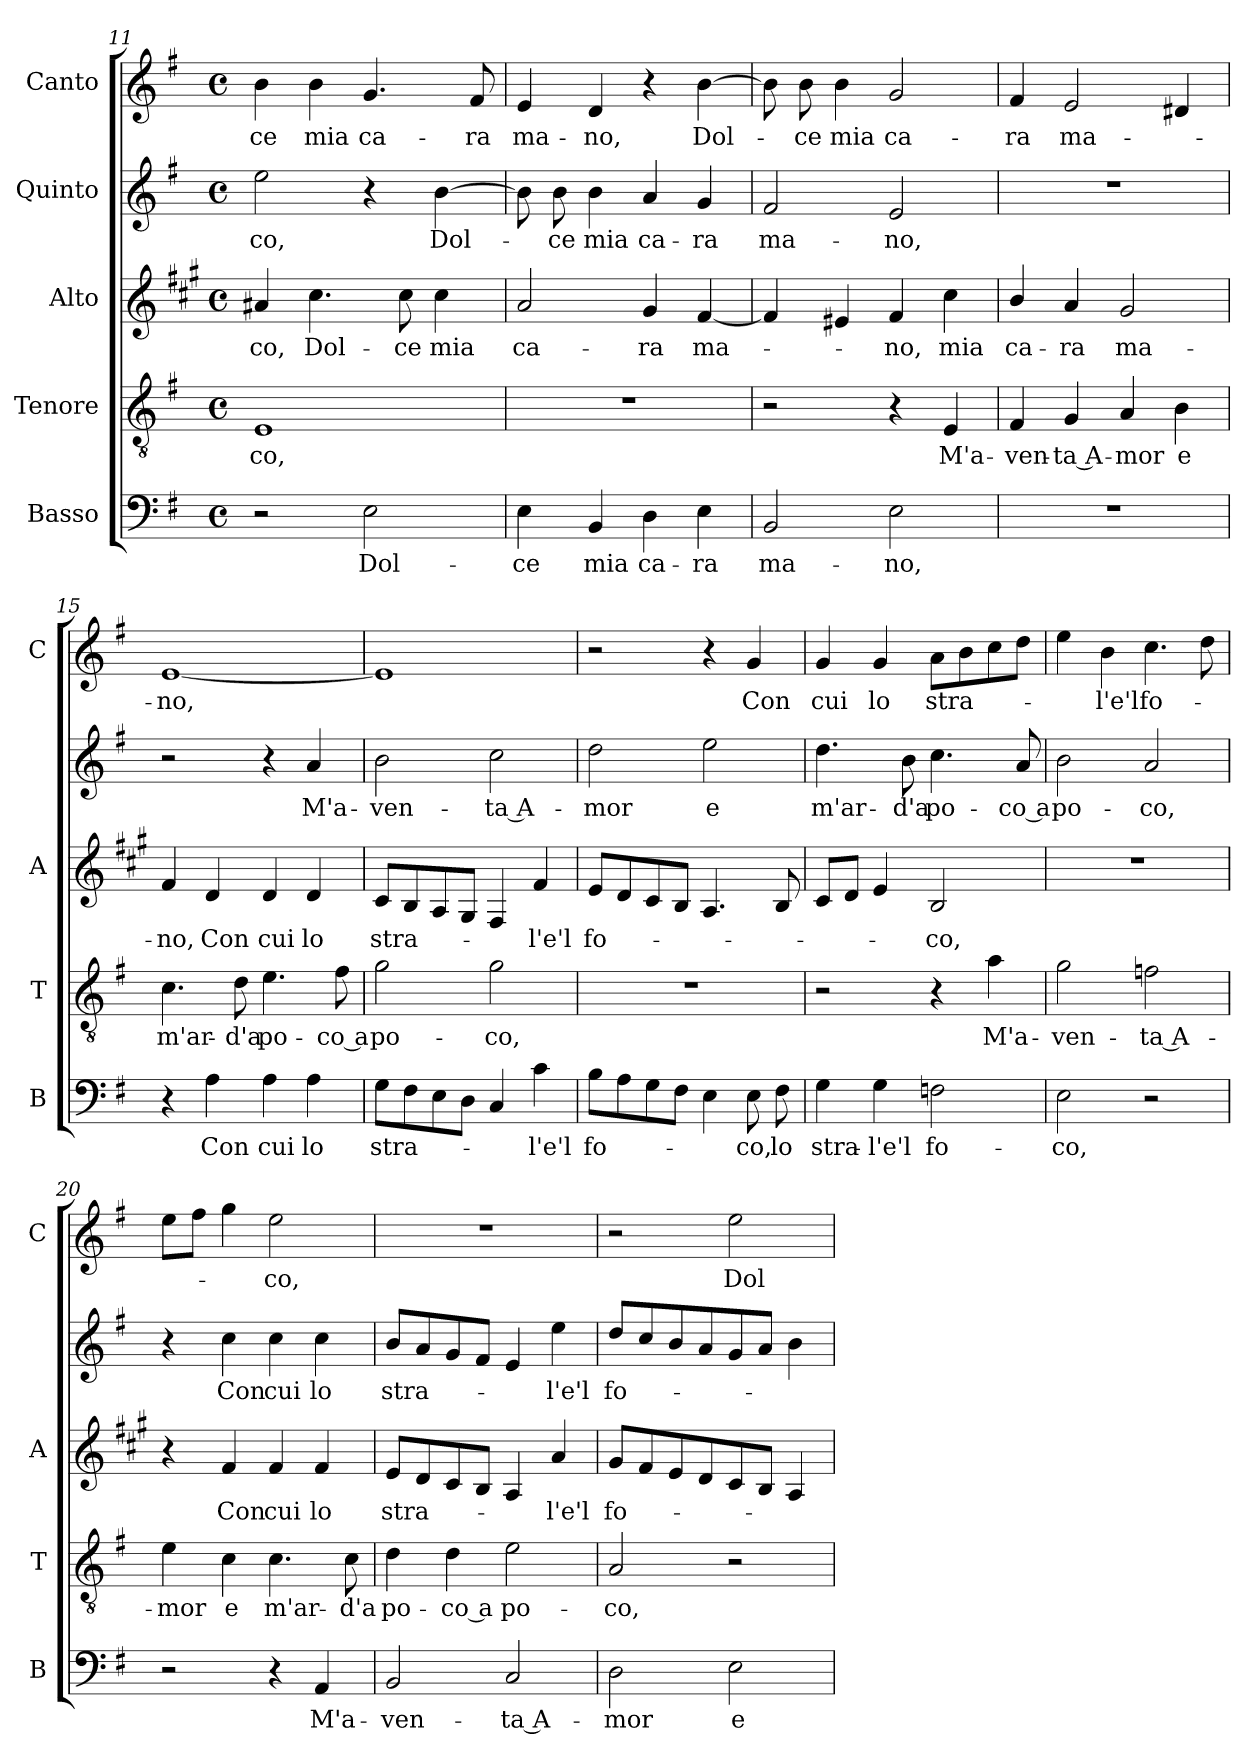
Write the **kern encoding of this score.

**kern	**text	**kern	**text	**kern	**text	**kern	**text	**kern	**text
*part5	*part5	*part4	*part4	*part3	*part3	*part2	*part2	*part1	*part1
*staff5	*staff5	*staff4	*staff4	*staff3	*staff3	*staff2	*staff2	*staff1	*staff1
*I"Basso	*	*I"Tenore	*	*I"Alto	*	*I"Quinto	*	*I"Canto	*
*I'B	*	*I'T	*	*I'A	*	*	*	*I'C	*
*clefF4	*	*clefGv2	*	*clefG2	*	*clefG2	*	*clefG2	*
*	*	*	*	*ITrd1c2	*	*	*	*	*
*k[f#]	*	*k[f#]	*	*k[f#]	*	*k[f#]	*	*k[f#]	*
*G:	*	*G:	*	*G:	*	*G:	*	*G:	*
*M4/4	*	*M4/4	*	*M4/4	*	*M4/4	*	*M4/4	*
*met(c)	*	*met(c)	*	*met(c)	*	*met(c)	*	*met(c)	*
=11	=11	=11	=11	=11	=11	=11	=11	=11	=11
!	!	!	!LO:LY:b	!	!LO:LY:b	!	!LO:LY:b	!	!LO:LY:b
2r	.	1E	-co,	4g#X/	-co,	2ee\	-co,	4b\	-ce
!	!	!	!	!	!LO:LY:b	!	!	!	!LO:LY:b
.	.	.	.	4.b\	Dol-	.	.	4b\	mia
!	!LO:LY:b	!	!	!	!	!	!	!	!LO:LY:b
2E\	Dol-	.	.	.	.	4r	.	4.g/	ca-
!	!	!	!	!	!LO:LY:b	!	!	!	!
.	.	.	.	8b\	-ce	.	.	.	.
!	!	!	!	!	!LO:LY:b	!	!LO:LY:b	!	!
.	.	.	.	4b\	mia	[4b\	Dol-	.	.
!	!	!	!	!	!	!	!	!	!LO:LY:b
.	.	.	.	.	.	.	.	8f#/	-ra
=12	=12	=12	=12	=12	=12	=12	=12	=12	=12
!	!LO:LY:b	!	!	!	!LO:LY:b	!	!	!	!LO:LY:b
4E\	-ce	1r	.	2g/	ca-	8b\]	.	4e/	ma-
!	!	!	!	!	!	!	!LO:LY:b	!	!
.	.	.	.	.	.	8b\	-ce	.	.
!	!LO:LY:b	!	!	!	!	!	!LO:LY:b	!	!LO:LY:b
4BB/	mia	.	.	.	.	4b\	mia	4d/	-no,
!	!LO:LY:b	!	!	!	!LO:LY:b	!	!LO:LY:b	!	!
4D\	ca-	.	.	4f#/	-ra	4a/	ca-	4r	.
!	!LO:LY:b	!	!	!	!LO:LY:b	!	!LO:LY:b	!	!LO:LY:b
4E\	-ra	.	.	[4e/	ma-	4g/	-ra	[4b\	Dol-
!!LO:LB:g=z
=13	=13	=13	=13	=13	=13	=13	=13	=13	=13
!	!LO:LY:b	!	!	!	!	!	!LO:LY:b	!	!
2BB/	ma-	2r	.	4e/]	.	2f#/	ma-	8b\]	.
!	!	!	!	!	!	!	!	!	!LO:LY:b
.	.	.	.	.	.	.	.	8b\	-ce
!	!	!	!	!	!	!	!	!	!LO:LY:b
.	.	.	.	4d#X/	.	.	.	4b\	mia
!	!LO:LY:b	!	!	!	!LO:LY:b	!	!LO:LY:b	!	!LO:LY:b
2E\	-no,	4r	.	4e/	-no,	2e/	-no,	2g/	ca-
!	!	!	!LO:LY:b	!	!LO:LY:b	!	!	!	!
.	.	4E/	M'a-	4b\	mia	.	.	.	.
=14	=14	=14	=14	=14	=14	=14	=14	=14	=14
!	!	!	!LO:LY:b	!	!LO:LY:b	!	!	!	!LO:LY:b
1r	.	4F#/	-ven-	4a/	ca-	1r	.	4f#/	-ra
!	!	!	!LO:LY:b	!	!LO:LY:b	!	!	!	!LO:LY:b
.	.	4G/	-ta A-	4g/	-ra	.	.	2e/	ma-
!	!	!	!LO:LY:b	!	!LO:LY:b	!	!	!	!
.	.	4A/	-mor	2f#/	ma-	.	.	.	.
!	!	!	!LO:LY:b	!	!	!	!	!	!
.	.	4B\	e	.	.	.	.	4d#X/	.
=15	=15	=15	=15	=15	=15	=15	=15	=15	=15
!	!	!	!LO:LY:b	!	!LO:LY:b	!	!	!	!LO:LY:b
4r	.	4.c\	m'ar-	4e/	-no,	2r	.	[1e	-no,
!	!LO:LY:b	!	!	!	!LO:LY:b	!	!	!	!
4A\	Con	.	.	4c/	Con	.	.	.	.
!	!	!	!LO:LY:b	!	!	!	!	!	!
.	.	8d\	-d'a	.	.	.	.	.	.
!	!LO:LY:b	!	!LO:LY:b	!	!LO:LY:b	!	!	!	!
4A\	cui	4.e\	po-	4c/	cui	4r	.	.	.
!	!LO:LY:b	!	!	!	!LO:LY:b	!	!LO:LY:b	!	!
4A\	lo	.	.	4c/	lo	4a/	M'a-	.	.
!	!	!	!LO:LY:b	!	!	!	!	!	!
.	.	8f#\	-co a	.	.	.	.	.	.
=16	=16	=16	=16	=16	=16	=16	=16	=16	=16
!	!LO:LY:b	!	!LO:LY:b	!	!LO:LY:b	!	!LO:LY:b	!	!
8G\L	stra-	2g\	po-	8B/L	stra-	2b\	-ven-	1e]	.
8F#\	.	.	.	8A/	.	.	.	.	.
8E\	.	.	.	8G/	.	.	.	.	.
8D\J	.	.	.	8F#/J	.	.	.	.	.
!	!	!	!LO:LY:b	!	!	!	!LO:LY:b	!	!
4C/	.	2g\	-co,	4E/	.	2cc\	-ta A-	.	.
!	!LO:LY:b	!	!	!	!LO:LY:b	!	!	!	!
4c\	-l'e'l	.	.	4e/	-l'e'l	.	.	.	.
=17	=17	=17	=17	=17	=17	=17	=17	=17	=17
!	!LO:LY:b	!	!	!	!LO:LY:b	!	!LO:LY:b	!	!
8B\L	fo-	1r	.	8d/L	fo-	2dd\	-mor	2r	.
8A\	.	.	.	8c/	.	.	.	.	.
8G\	.	.	.	8B/	.	.	.	.	.
8F#\J	.	.	.	8A/J	.	.	.	.	.
!	!	!	!	!	!	!	!LO:LY:b	!	!
4E\	.	.	.	4.G/	.	2ee\	e	4r	.
!	!LO:LY:b	!	!	!	!	!	!	!	!LO:LY:b
8E\	-co,	.	.	.	.	.	.	4g/	Con
!	!LO:LY:b	!	!	!	!	!	!	!	!
8F#\	lo	.	.	8A/	.	.	.	.	.
=18	=18	=18	=18	=18	=18	=18	=18	=18	=18
!	!LO:LY:b	!	!	!	!	!	!LO:LY:b	!	!LO:LY:b
4G\	stra-	2r	.	8B/L	.	4.dd\	m'ar-	4g/	cui
.	.	.	.	8c/J	.	.	.	.	.
!	!LO:LY:b	!	!	!	!	!	!	!	!LO:LY:b
4G\	-l'e'l	.	.	4d/	.	.	.	4g/	lo
!	!	!	!	!	!	!	!LO:LY:b	!	!
.	.	.	.	.	.	8b\	-d'a	.	.
!	!LO:LY:b	!	!	!	!LO:LY:b	!	!LO:LY:b	!	!LO:LY:b
2Fn\	fo-	4r	.	2A/	-co,	4.cc\	po-	8a\L	stra-
.	.	.	.	.	.	.	.	8b\	.
!	!	!	!LO:LY:b	!	!	!	!	!	!
.	.	4a\	M'a-	.	.	.	.	8cc\	.
!	!	!	!	!	!	!	!LO:LY:b	!	!
.	.	.	.	.	.	8a/	-co a	8dd\J	.
!!LO:PB:g=z
=19	=19	=19	=19	=19	=19	=19	=19	=19	=19
!	!LO:LY:b	!	!LO:LY:b	!	!	!	!LO:LY:b	!	!
2E\	-co,	2g\	-ven-	1r	.	2b\	po-	4ee\	.
!	!	!	!	!	!	!	!	!	!LO:LY:b
.	.	.	.	.	.	.	.	4b\	-l'e'l
!	!	!	!LO:LY:b	!	!	!	!LO:LY:b	!	!LO:LY:b
2r	.	2fn\	-ta A-	.	.	2a/	-co,	4.cc\	fo-
.	.	.	.	.	.	.	.	8dd\	.
=20	=20	=20	=20	=20	=20	=20	=20	=20	=20
!	!	!	!LO:LY:b	!	!	!	!	!	!
2r	.	4e\	-mor	4r	.	4r	.	8ee\L	.
.	.	.	.	.	.	.	.	8ff#\J	.
!	!	!	!LO:LY:b	!	!LO:LY:b	!	!LO:LY:b	!	!
.	.	4c\	e	4e/	Con	4cc\	Con	4gg\	.
!	!	!	!LO:LY:b	!	!LO:LY:b	!	!LO:LY:b	!	!LO:LY:b
4r	.	4.c\	m'ar-	4e/	cui	4cc\	cui	2ee\	-co,
!	!LO:LY:b	!	!	!	!LO:LY:b	!	!LO:LY:b	!	!
4AA/	M'a-	.	.	4e/	lo	4cc\	lo	.	.
!	!	!	!LO:LY:b	!	!	!	!	!	!
.	.	8c\	-d'a	.	.	.	.	.	.
=21	=21	=21	=21	=21	=21	=21	=21	=21	=21
!	!LO:LY:b	!	!LO:LY:b	!	!LO:LY:b	!	!LO:LY:b	!	!
2BB/	-ven-	4d\	po-	8d/L	stra-	8b/L	stra-	1r	.
.	.	.	.	8c/	.	8a/	.	.	.
!	!	!	!LO:LY:b	!	!	!	!	!	!
.	.	4d\	-co a	8B/	.	8g/	.	.	.
.	.	.	.	8A/J	.	8f#/J	.	.	.
!	!LO:LY:b	!	!LO:LY:b	!	!	!	!	!	!
2C/	-ta A-	2e\	po-	4G/	.	4e/	.	.	.
!	!	!	!	!	!LO:LY:b	!	!LO:LY:b	!	!
.	.	.	.	4g/	-l'e'l	4ee\	-l'e'l	.	.
=22	=22	=22	=22	=22	=22	=22	=22	=22	=22
!	!LO:LY:b	!	!LO:LY:b	!	!LO:LY:b	!	!LO:LY:b	!	!
2D\	-mor	2A/	-co,	8f#/L	fo-	8dd/L	fo-	2r	.
.	.	.	.	8e/	.	8cc/	.	.	.
.	.	.	.	8d/	.	8b/	.	.	.
.	.	.	.	8c/	.	8a/	.	.	.
!	!LO:LY:b	!	!	!	!	!	!	!	!LO:LY:b
2E\	e	2r	.	8B/	.	8g/	.	2ee\	Dol-
.	.	.	.	8A/J	.	8a/J	.	.	.
.	.	.	.	4G/	.	4b\	.	.	.
=	=	=	=	=	=	=	=	=	=
*-	*-	*-	*-	*-	*-	*-	*-	*-	*-
